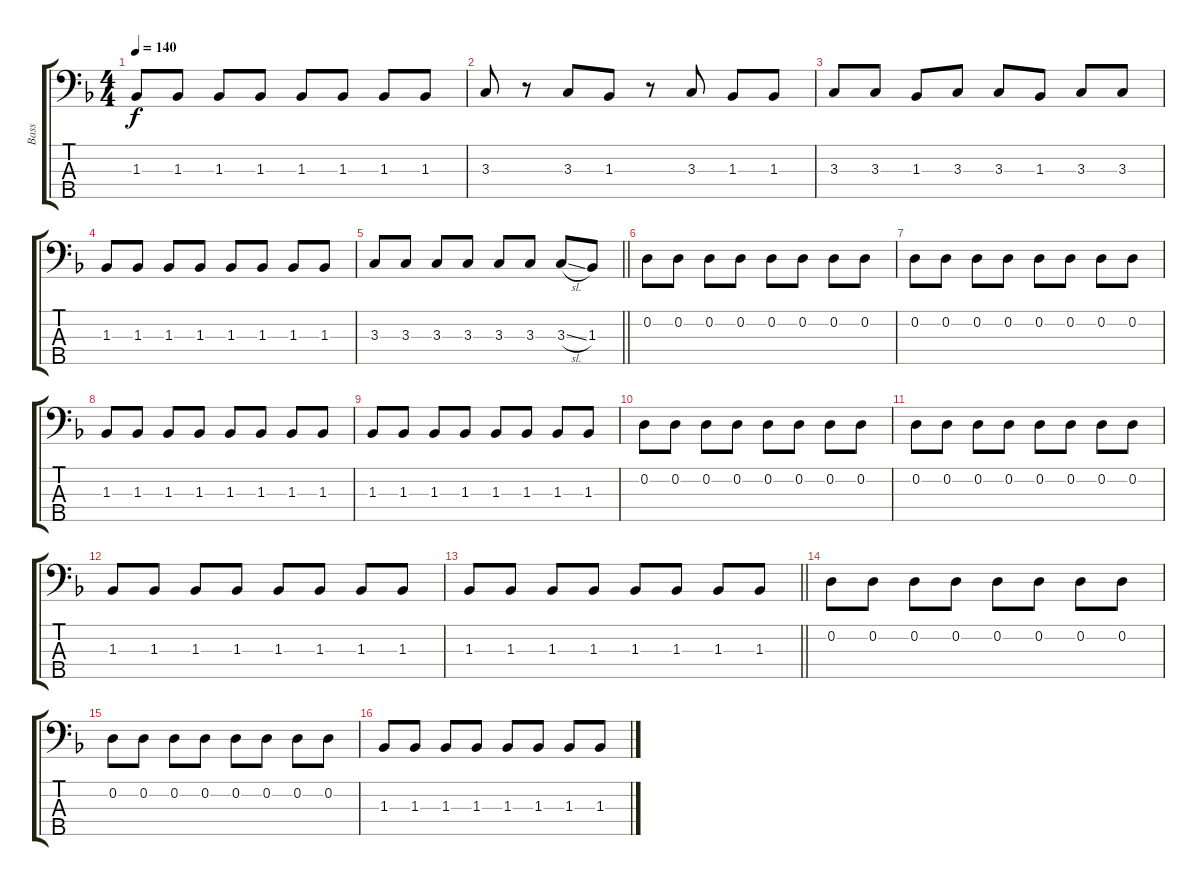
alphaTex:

\track ("Bass" "Bass") {instrument electricbassfinger}
\staff {score tabs}
\tuning (G2 D2 A1 E1 B0) {hide}
\ts (4 4)
\tempo 140
\clef f4
\ks dminor
1.3.8{dy f} 1.3.8 1.3.8 1.3.8 1.3.8 1.3.8 1.3.8 1.3.8 |
3.3.8 r.8 3.3.8 1.3.8 r.8 3.3.8 1.3.8 1.3.8 |
3.3.8 3.3.8 1.3.8 3.3.8 3.3.8 1.3.8 3.3.8 3.3.8 |
1.3.8 1.3.8 1.3.8 1.3.8 1.3.8 1.3.8 1.3.8 1.3.8 |
\barLineRight lightlight
3.3.8 3.3.8 3.3.8 3.3.8 3.3.8 3.3.8 3.3{sl}.8 1.3.8 |
0.2.8 0.2.8 0.2.8 0.2.8 0.2.8 0.2.8 0.2.8 0.2.8 |
0.2.8 0.2.8 0.2.8 0.2.8 0.2.8 0.2.8 0.2.8 0.2.8 |
1.3.8 1.3.8 1.3.8 1.3.8 1.3.8 1.3.8 1.3.8 1.3.8 |
1.3.8 1.3.8 1.3.8 1.3.8 1.3.8 1.3.8 1.3.8 1.3.8 |
0.2.8 0.2.8 0.2.8 0.2.8 0.2.8 0.2.8 0.2.8 0.2.8 |
0.2.8 0.2.8 0.2.8 0.2.8 0.2.8 0.2.8 0.2.8 0.2.8 |
1.3.8 1.3.8 1.3.8 1.3.8 1.3.8 1.3.8 1.3.8 1.3.8 |
\barLineRight lightlight
1.3.8 1.3.8 1.3.8 1.3.8 1.3.8 1.3.8 1.3.8 1.3.8 |
0.2.8 0.2.8 0.2.8 0.2.8 0.2.8 0.2.8 0.2.8 0.2.8 |
0.2.8 0.2.8 0.2.8 0.2.8 0.2.8 0.2.8 0.2.8 0.2.8 |
1.3.8 1.3.8 1.3.8 1.3.8 1.3.8 1.3.8 1.3.8 1.3.8
